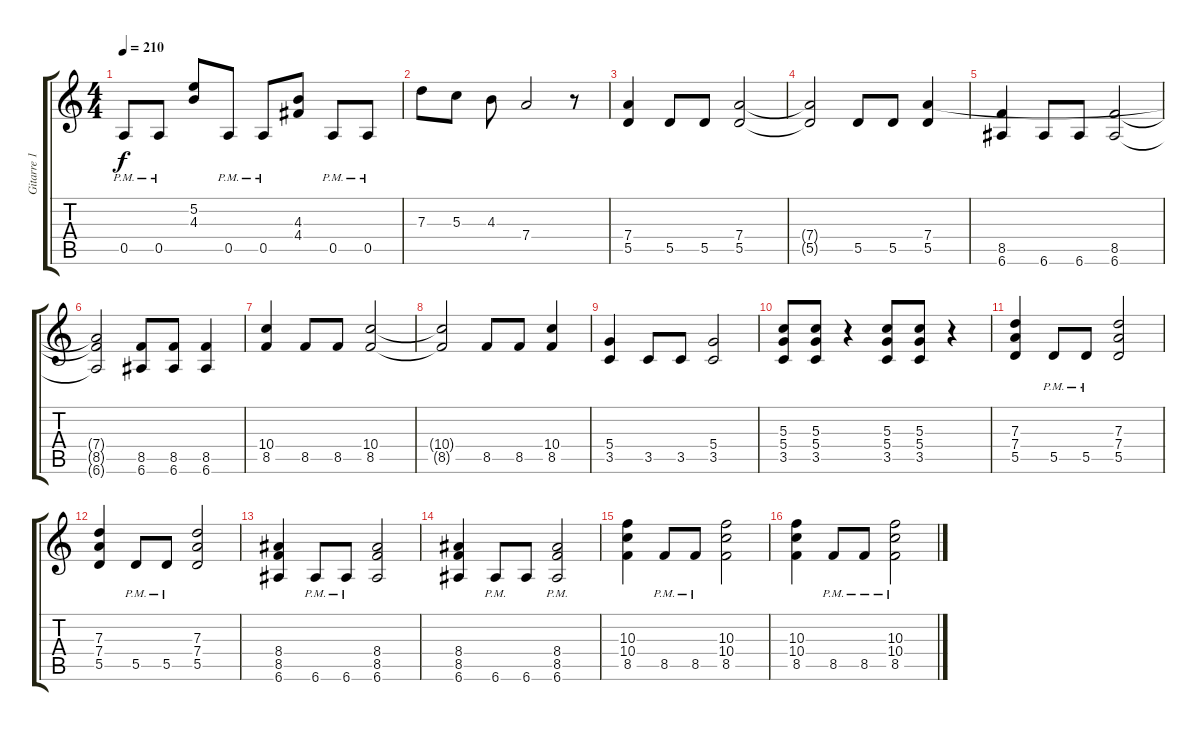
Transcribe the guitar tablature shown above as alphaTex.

\track ("Gitarre 1" "Gitarre 1") {instrument distortionguitar}
\staff {score tabs}
\tuning (E4 B3 G3 D3 A2 E2) {hide}
\ts (4 4)
\tempo 210
\clef g2
\ks c
0.5{pm}.8{dy f} 0.5{pm}.8 (5.2 4.3).8 0.5{pm}.8 0.5{pm}.8 (4.3 4.4).8 0.5{pm}.8 0.5{pm}.8 |
7.3.8 5.3.8 4.3.8 7.4.2 r.8 |
(7.4 5.5).4 5.5.8 5.5.8 (7.4 5.5).2 |
(7.4{t} 5.5{t}).2 5.5.8 5.5.8 (7.4 5.5).4 |
(8.5 6.6).4 6.6.8 6.6.8 (8.5 6.6).2 |
(7.4{t} 8.5{t} 6.6{t}).2 (8.5 6.6).8 (8.5 6.6).8 (8.5 6.6).4 |
(10.4 8.5).4 8.5.8 8.5.8 (10.4 8.5).2 |
(10.4{t} 8.5{t}).2 8.5.8 8.5.8 (10.4 8.5).4 |
(5.4 3.5).4 3.5.8 3.5.8 (5.4 3.5).2 |
(5.3 5.4 3.5).8 (5.3 5.4 3.5).8 r.4 (5.3 5.4 3.5).8 (5.3 5.4 3.5).8 r.4 |
(7.3 7.4 5.5).4 5.5{pm}.8 5.5{pm}.8 (7.3 7.4 5.5).2 |
(7.3 7.4 5.5).4 5.5{pm}.8 5.5{pm}.8 (7.3 7.4 5.5).2 |
(8.4 8.5 6.6).4 6.6{pm}.8 6.6{pm}.8 (8.4 8.5 6.6).2 |
(8.4 8.5 6.6).4 6.6{pm}.8 6.6.8 (8.4 8.5{pm} 6.6).2 |
(10.3 10.4 8.5).4 8.5{pm}.8 8.5{pm}.8 (10.3 10.4 8.5).2 |
(10.3 10.4 8.5).4 8.5{pm}.8 8.5{pm}.8 (10.3 10.4 8.5{pm}).2
